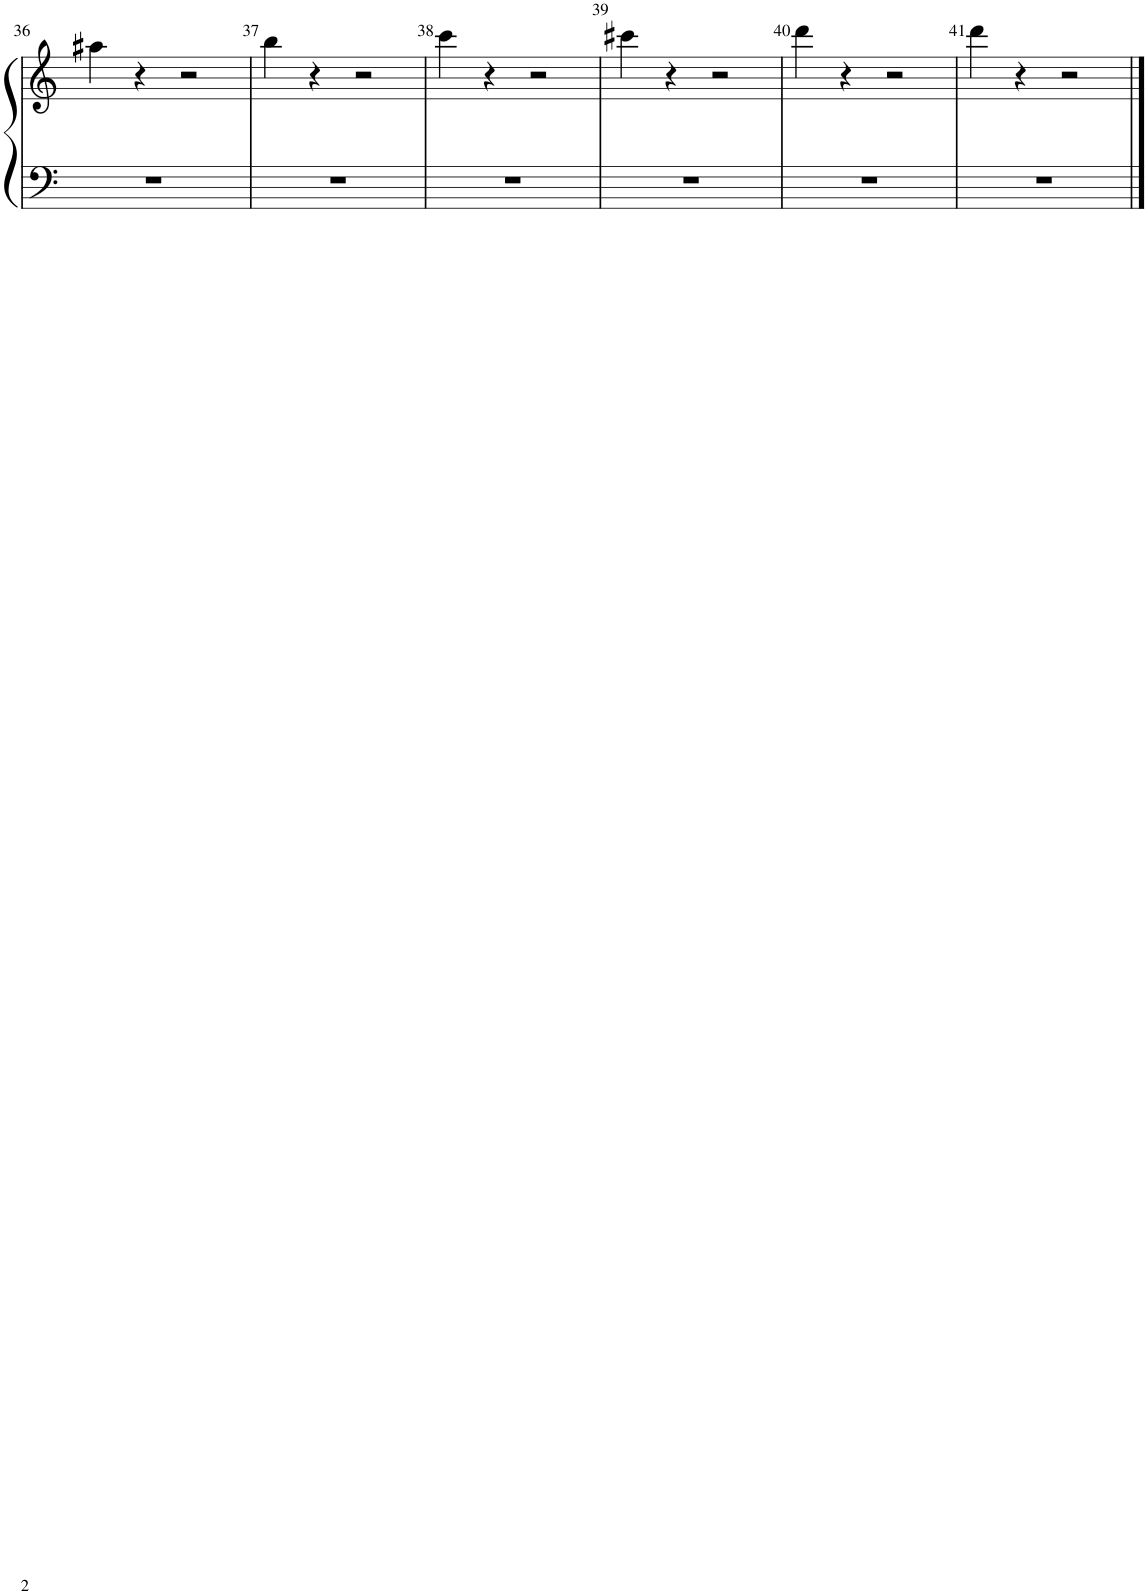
**kern	**kern
*part1	*part1
*staff2	*staff1
*I"Dulcimer	*
*I'Dlc.	*
!!LO:PB:g=z
*clefF4	*clefG2
*k[]	*k[]
*M4/4	*M4/4
=36	=36
1r	4aa#X\
.	4r
.	2r
=37	=37
1r	4bb\
.	4r
.	2r
=38	=38
1r	4ccc\
.	4r
.	2r
=39	=39
1r	4ccc#X\
.	4r
.	2r
=40	=40
1r	4ddd\
.	4r
.	2r
=41	=41
1r	4ddd\
.	4r
.	2r
==	==
*-	*-
